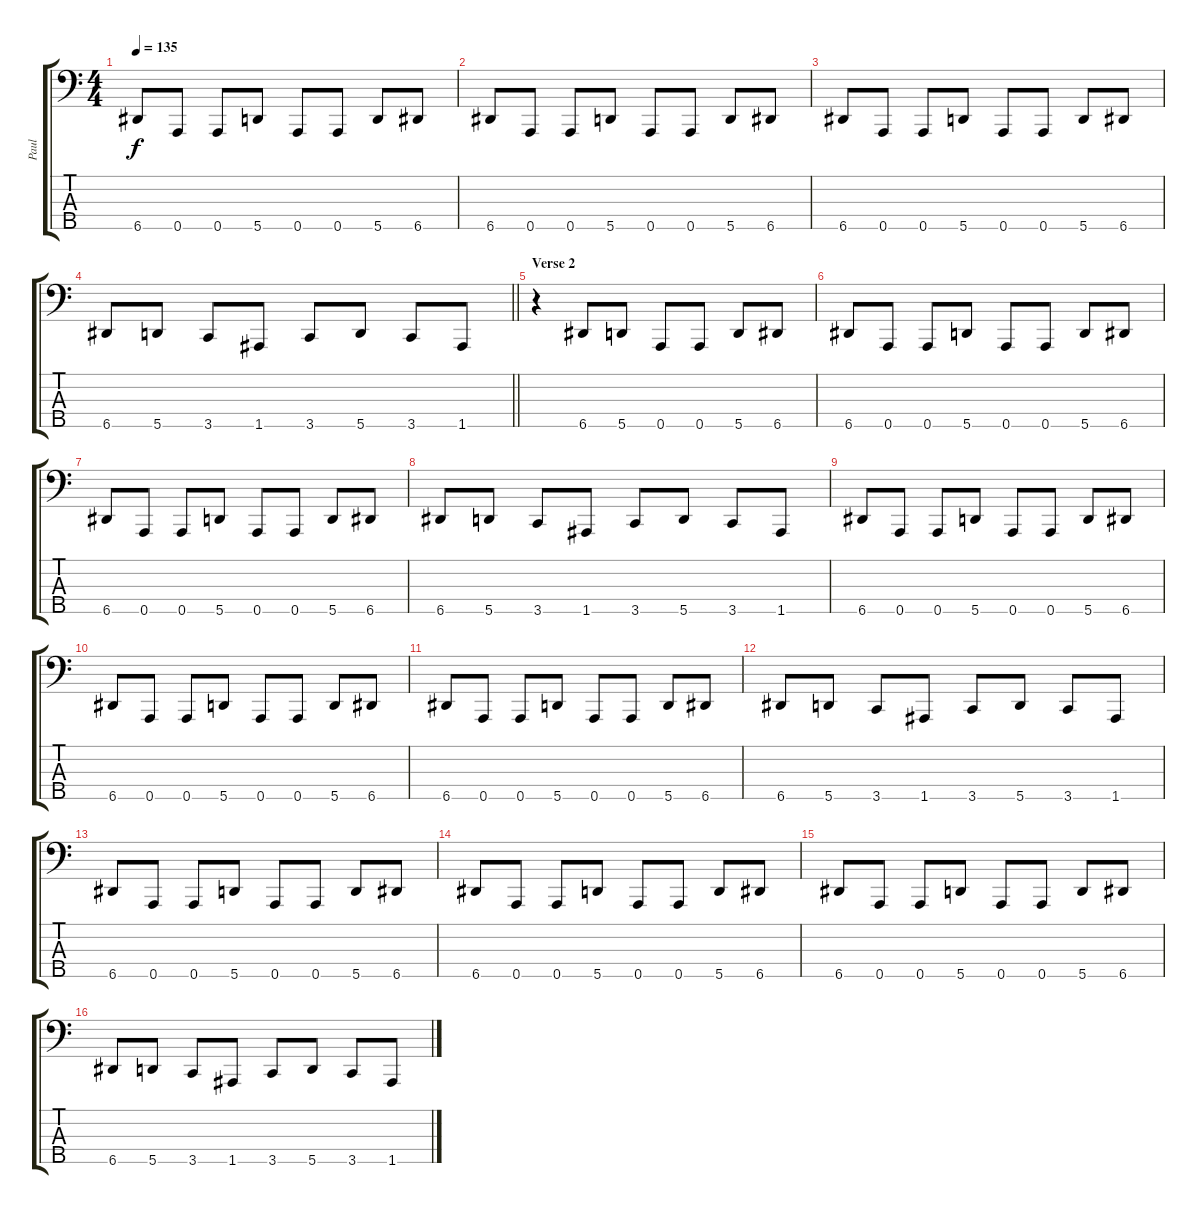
\track ("Paul" "Paul") {instrument electricbassfinger}
\staff {score tabs}
\tuning (G2 D2 A1 E1 A0) {hide}
\ts (4 4)
\tempo 135
\clef f4
\ks c
6.5.8{dy f} 0.5.8 0.5.8 5.5.8 0.5.8 0.5.8 5.5.8 6.5.8 |
6.5.8 0.5.8 0.5.8 5.5.8 0.5.8 0.5.8 5.5.8 6.5.8 |
6.5.8 0.5.8 0.5.8 5.5.8 0.5.8 0.5.8 5.5.8 6.5.8 |
\barLineRight lightlight
6.5.8 5.5.8 3.5.8 1.5.8 3.5.8 5.5.8 3.5.8 1.5.8 |
\section ("" "Verse 2")
r.4 6.5.8 5.5.8 0.5.8 0.5.8 5.5.8 6.5.8 |
6.5.8 0.5.8 0.5.8 5.5.8 0.5.8 0.5.8 5.5.8 6.5.8 |
6.5.8 0.5.8 0.5.8 5.5.8 0.5.8 0.5.8 5.5.8 6.5.8 |
6.5.8 5.5.8 3.5.8 1.5.8 3.5.8 5.5.8 3.5.8 1.5.8 |
6.5.8 0.5.8 0.5.8 5.5.8 0.5.8 0.5.8 5.5.8 6.5.8 |
6.5.8 0.5.8 0.5.8 5.5.8 0.5.8 0.5.8 5.5.8 6.5.8 |
6.5.8 0.5.8 0.5.8 5.5.8 0.5.8 0.5.8 5.5.8 6.5.8 |
6.5.8 5.5.8 3.5.8 1.5.8 3.5.8 5.5.8 3.5.8 1.5.8 |
6.5.8 0.5.8 0.5.8 5.5.8 0.5.8 0.5.8 5.5.8 6.5.8 |
6.5.8 0.5.8 0.5.8 5.5.8 0.5.8 0.5.8 5.5.8 6.5.8 |
6.5.8 0.5.8 0.5.8 5.5.8 0.5.8 0.5.8 5.5.8 6.5.8 |
6.5.8 5.5.8 3.5.8 1.5.8 3.5.8 5.5.8 3.5.8 1.5.8
